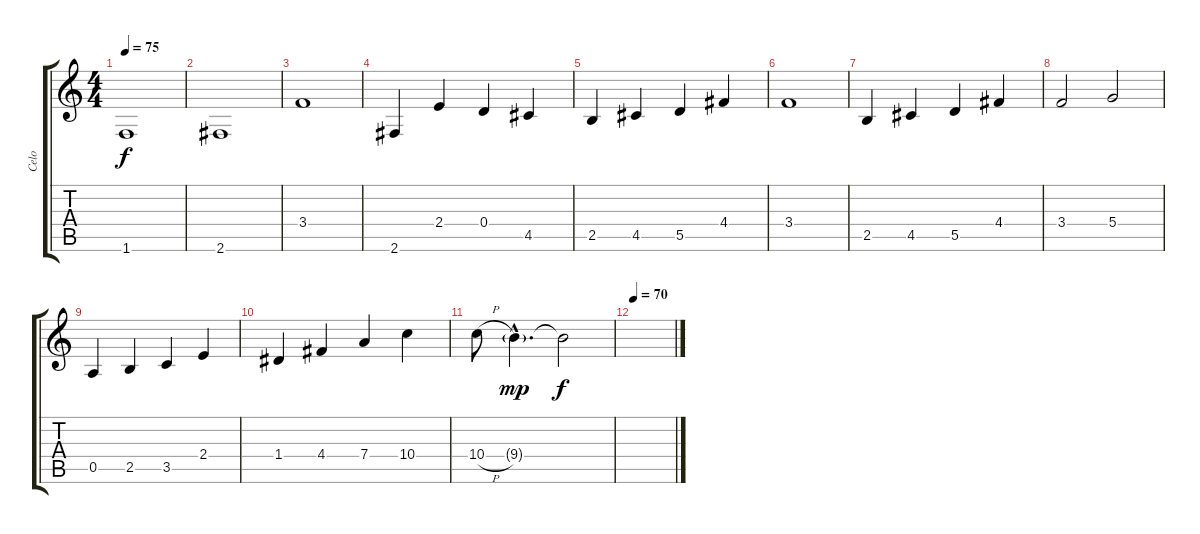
\track ("Celo" "Celo") {instrument fretlessbass}
\staff {score tabs}
\tuning (E4 B3 G3 D3 A2 E2) {hide}
\ts (4 4)
\tempo 75
\clef g2
\ks c
1.6.1{dy f} |
2.6.1 |
3.4.1 |
2.6.4 2.4.4 0.4.4 4.5.4 |
2.5.4 4.5.4 5.5.4 4.4.4 |
3.4.1 |
2.5.4 4.5.4 5.5.4 4.4.4 |
3.4.2 5.4.2 |
0.5.4 2.5.4 3.5.4 2.4.4 |
1.4.4 4.4.4 7.4.4 10.4.4 |
10.4{h}.8 9.4{g hac}.4{d dy mp} 9.4{t}.2{dy f} |
\tempo 70
